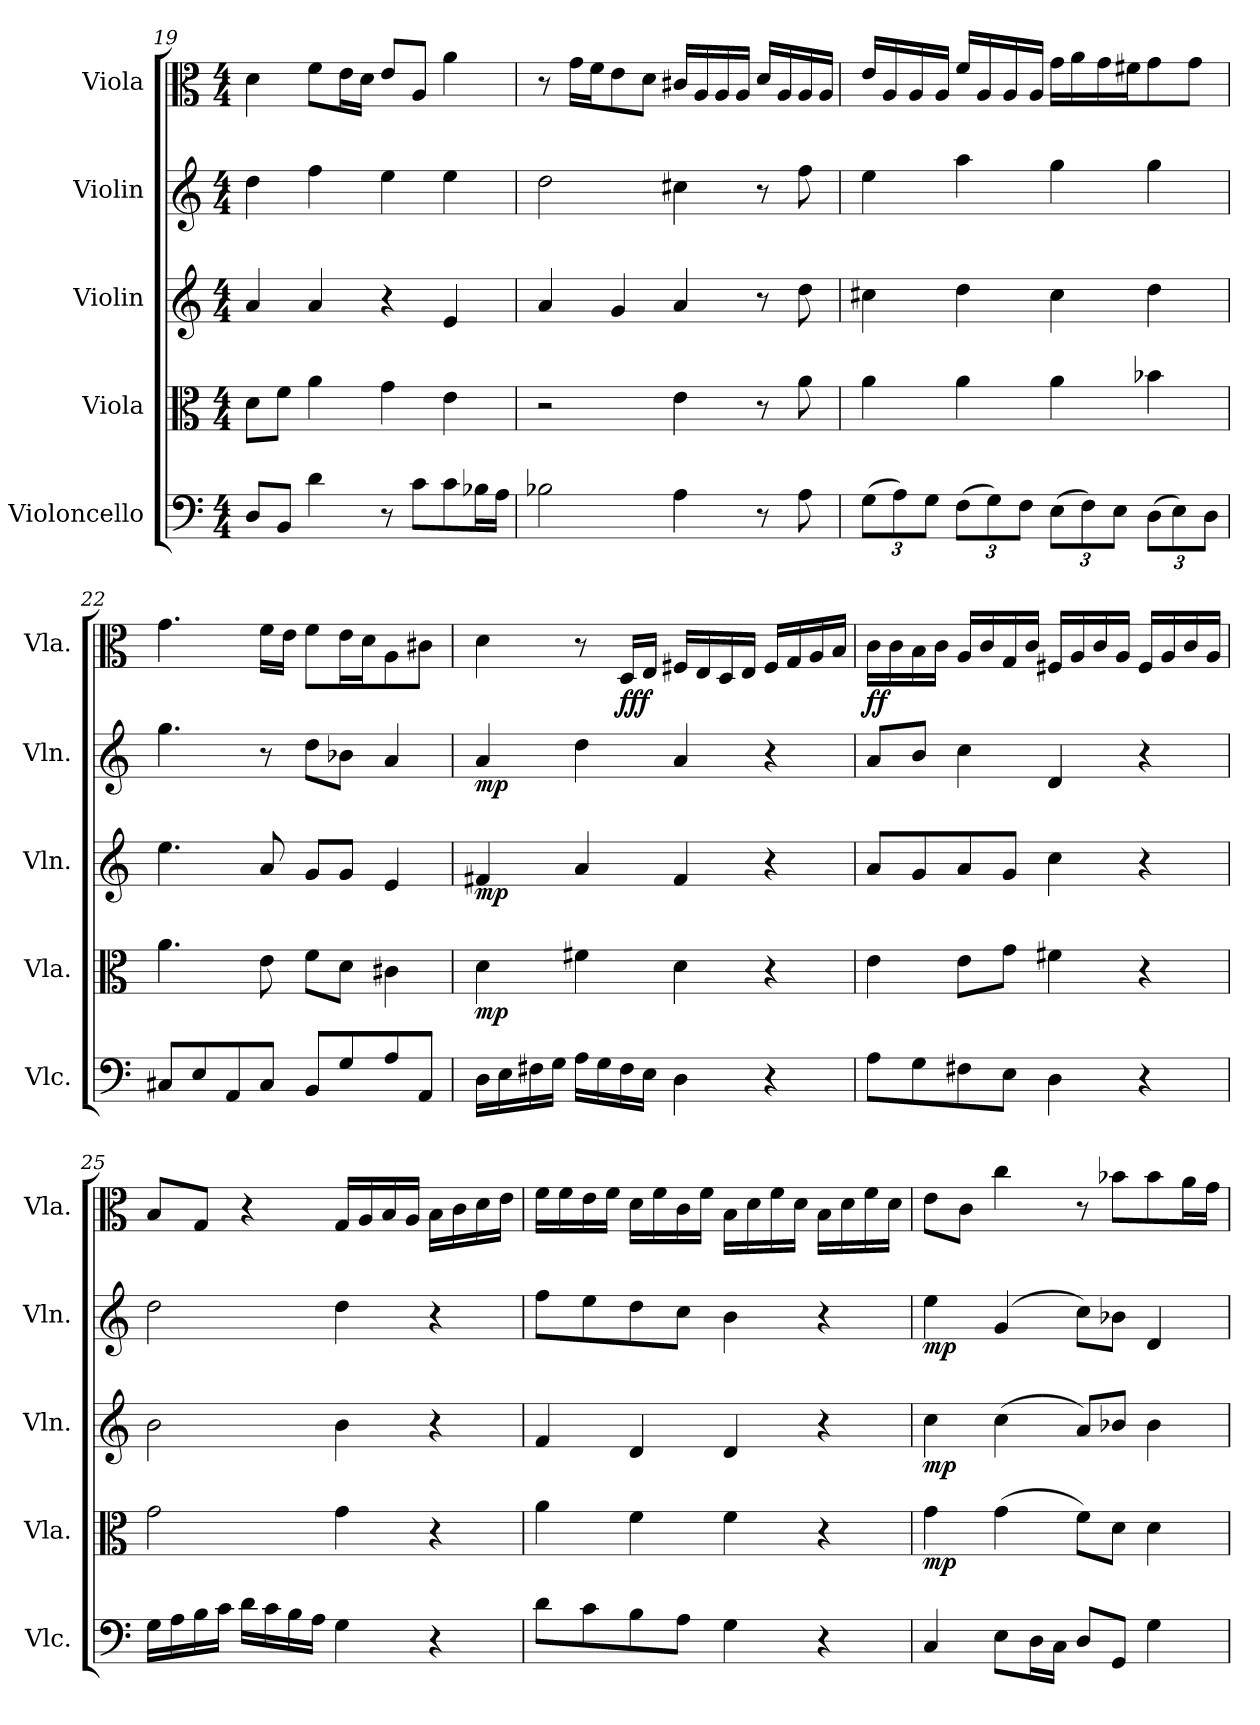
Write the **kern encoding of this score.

**kern	**kern	**dynam	**kern	**dynam	**kern	**dynam	**kern	**dynam
*part5	*part4	*part4	*part3	*part3	*part2	*part2	*part1	*part1
*staff5	*staff4	*staff4	*staff3	*staff3	*staff2	*staff2	*staff1	*staff1
*I"Violoncello	*I"Viola	*	*I"Violin	*	*I"Violin	*	*I"Viola	*
*I'Vlc.	*I'Vla.	*	*I'Vln.	*	*I'Vln.	*	*I'Vla.	*
!!LO:LB:g=z
*clefF4	*clefC3	*	*clefG2	*	*clefG2	*	*clefC3	*
*k[]	*k[]	*	*k[]	*	*k[]	*	*k[]	*
*C:	*C:	*	*C:	*	*C:	*	*C:	*
*M4/4	*M4/4	*	*M4/4	*	*M4/4	*	*M4/4	*
=19	=19	=19	=19	=19	=19	=19	=19	=19
8D/L	8d\L	.	4a/	.	4dd\	.	4d\	.
8BB/J	8f\J	.	.	.	.	.	.	.
4d\	4a\	.	4a/	.	4ff\	.	8f\L	.
.	.	.	.	.	.	.	16e\L	.
.	.	.	.	.	.	.	16d\JJ	.
8r	4g\	.	4r	.	4ee\	.	8e/L	.
8c\L	.	.	.	.	.	.	8A/J	.
8c\	4e\	.	4e/	.	4ee\	.	4a\	.
16B-X\L	.	.	.	.	.	.	.	.
16A\JJ	.	.	.	.	.	.	.	.
=20	=20	=20	=20	=20	=20	=20	=20	=20
2B-X\	2r	.	4a/	.	2dd\	.	8r	.
.	.	.	.	.	.	.	16g\LL	.
.	.	.	.	.	.	.	16f\J	.
.	.	.	4g/	.	.	.	8e\	.
.	.	.	.	.	.	.	8d\J	.
4A\	4e\	.	4a/	.	4cc#X\	.	16c#X/LL	.
.	.	.	.	.	.	.	16A/	.
.	.	.	.	.	.	.	16A/	.
.	.	.	.	.	.	.	16A/JJ	.
8r	8r	.	8r	.	8r	.	16d/LL	.
.	.	.	.	.	.	.	16A/	.
8A\	8a\	.	8dd\	.	8ff\	.	16A/	.
.	.	.	.	.	.	.	16A/JJ	.
=21	=21	=21	=21	=21	=21	=21	=21	=21
*Xbrackettup	*	*	*	*	*	*	*	*
(12G\L	4a\	.	4cc#X\	.	4ee\	.	16e/LL	.
.	.	.	.	.	.	.	16A/	.
12A\)	.	.	.	.	.	.	.	.
.	.	.	.	.	.	.	16A/	.
12G\J	.	.	.	.	.	.	.	.
.	.	.	.	.	.	.	16A/JJ	.
(12F\L	4a\	.	4dd\	.	4aa\	.	16f/LL	.
.	.	.	.	.	.	.	16A/	.
12G\)	.	.	.	.	.	.	.	.
.	.	.	.	.	.	.	16A/	.
12F\J	.	.	.	.	.	.	.	.
.	.	.	.	.	.	.	16A/JJ	.
(12E\L	4a\	.	4cc#\	.	4gg\	.	16g\LL	.
.	.	.	.	.	.	.	16a\	.
12F\)	.	.	.	.	.	.	.	.
.	.	.	.	.	.	.	16g\	.
12E\J	.	.	.	.	.	.	.	.
.	.	.	.	.	.	.	16f#X\J	.
(12D\L	4b-X\	.	4dd\	.	4gg\	.	8g\	.
12E\)	.	.	.	.	.	.	.	.
.	.	.	.	.	.	.	8g\J	.
12D\J	.	.	.	.	.	.	.	.
!!LO:PB:g=z
=22	=22	=22	=22	=22	=22	=22	=22	=22
8C#X/L	4.a\	.	4.ee\	.	4.gg\	.	4.g\	.
8E/	.	.	.	.	.	.	.	.
8AA/	.	.	.	.	.	.	.	.
8C#/J	8e\	.	8a/	.	8r	.	16f\LL	.
.	.	.	.	.	.	.	16e\JJ	.
8BB/L	8f\L	.	8g/L	.	8dd\L	.	8f\L	.
8G/	8d\J	.	8g/J	.	8b-X\J	.	16e\L	.
.	.	.	.	.	.	.	16d\J	.
8A/	4c#X\	.	4e/	.	4a/	.	8A\	.
8AA/J	.	.	.	.	.	.	8c#X\J	.
=23	=23	=23	=23	=23	=23	=23	=23	=23
!	!	!LO:DY:b	!	!LO:DY:b	!	!LO:DY:b	!	!
16D\LL	4d\	mp	4f#X/	mp	4a/	mp	4d\	.
16E\	.	.	.	.	.	.	.	.
16F#X\	.	.	.	.	.	.	.	.
16G\JJ	.	.	.	.	.	.	.	.
16A\LL	4f#X\	.	4a/	.	4dd\	.	8r	.
16G\	.	.	.	.	.	.	.	.
!	!	!	!	!	!	!	!	!LO:DY:b
16F#\	.	.	.	.	.	.	16D/LL	fff
16E\JJ	.	.	.	.	.	.	16E/JJ	.
4D\	4d\	.	4f#/	.	4a/	.	16F#X/LL	.
.	.	.	.	.	.	.	16E/	.
.	.	.	.	.	.	.	16D/	.
.	.	.	.	.	.	.	16E/JJ	.
4r	4r	.	4r	.	4r	.	16F#/LL	.
.	.	.	.	.	.	.	16G/	.
.	.	.	.	.	.	.	16A/	.
.	.	.	.	.	.	.	16B/JJ	.
!!LO:LB:g=z
=24	=24	=24	=24	=24	=24	=24	=24	=24
!	!	!	!	!	!	!	!	!LO:DY:b
8A\L	4e\	.	8a/L	.	8a/L	.	16c\LL	ff
.	.	.	.	.	.	.	16c\	.
8G\	.	.	8g/	.	8b/J	.	16B\	.
.	.	.	.	.	.	.	16c\JJ	.
8F#X\	8e\L	.	8a/	.	4cc\	.	16A/LL	.
.	.	.	.	.	.	.	16c/	.
8E\J	8g\J	.	8g/J	.	.	.	16G/	.
.	.	.	.	.	.	.	16c/JJ	.
4D\	4f#X\	.	4cc\	.	4d/	.	16F#X/LL	.
.	.	.	.	.	.	.	16A/	.
.	.	.	.	.	.	.	16c/	.
.	.	.	.	.	.	.	16A/JJ	.
4r	4r	.	4r	.	4r	.	16F#/LL	.
.	.	.	.	.	.	.	16A/	.
.	.	.	.	.	.	.	16c/	.
.	.	.	.	.	.	.	16A/JJ	.
=25	=25	=25	=25	=25	=25	=25	=25	=25
16G\LL	2g\	.	2b\	.	2dd\	.	8B/L	.
16A\	.	.	.	.	.	.	.	.
16B\	.	.	.	.	.	.	8G/J	.
16c\JJ	.	.	.	.	.	.	.	.
16d\LL	.	.	.	.	.	.	4r	.
16c\	.	.	.	.	.	.	.	.
16B\	.	.	.	.	.	.	.	.
16A\JJ	.	.	.	.	.	.	.	.
4G\	4g\	.	4b\	.	4dd\	.	16G/LL	.
.	.	.	.	.	.	.	16A/	.
.	.	.	.	.	.	.	16B/	.
.	.	.	.	.	.	.	16A/JJ	.
4r	4r	.	4r	.	4r	.	16B\LL	.
.	.	.	.	.	.	.	16c\	.
.	.	.	.	.	.	.	16d\	.
.	.	.	.	.	.	.	16e\JJ	.
!!LO:PB:g=z
=26	=26	=26	=26	=26	=26	=26	=26	=26
8d\L	4a\	.	4f/	.	8ff\L	.	16f\LL	.
.	.	.	.	.	.	.	16f\	.
8c\	.	.	.	.	8ee\	.	16e\	.
.	.	.	.	.	.	.	16f\JJ	.
8B\	4f\	.	4d/	.	8dd\	.	16d\LL	.
.	.	.	.	.	.	.	16f\	.
8A\J	.	.	.	.	8cc\J	.	16c\	.
.	.	.	.	.	.	.	16f\JJ	.
4G\	4f\	.	4d/	.	4b\	.	16B\LL	.
.	.	.	.	.	.	.	16d\	.
.	.	.	.	.	.	.	16f\	.
.	.	.	.	.	.	.	16d\JJ	.
4r	4r	.	4r	.	4r	.	16B\LL	.
.	.	.	.	.	.	.	16d\	.
.	.	.	.	.	.	.	16f\	.
.	.	.	.	.	.	.	16d\JJ	.
=27	=27	=27	=27	=27	=27	=27	=27	=27
!	!	!LO:DY:b	!	!LO:DY:b	!	!LO:DY:b	!	!
4C/	4g\	mp	4cc\	mp	4ee\	mp	8e\L	.
.	.	.	.	.	.	.	8c\J	.
8E\L	(4g\	.	(4cc\	.	(4g/	.	4cc\	.
16D\L	.	.	.	.	.	.	.	.
16C\JJ	.	.	.	.	.	.	.	.
8D/L	8f\L)	.	8a/L)	.	8cc\L)	.	8r	.
8GG/J	8d\J	.	8b-X/J	.	8b-X\J	.	8b-X\L	.
4G\	4d\	.	4b-\	.	4d/	.	8b-\	.
.	.	.	.	.	.	.	16a\L	.
.	.	.	.	.	.	.	16g\JJ	.
=	=	=	=	=	=	=	=	=
*-	*-	*-	*-	*-	*-	*-	*-	*-
